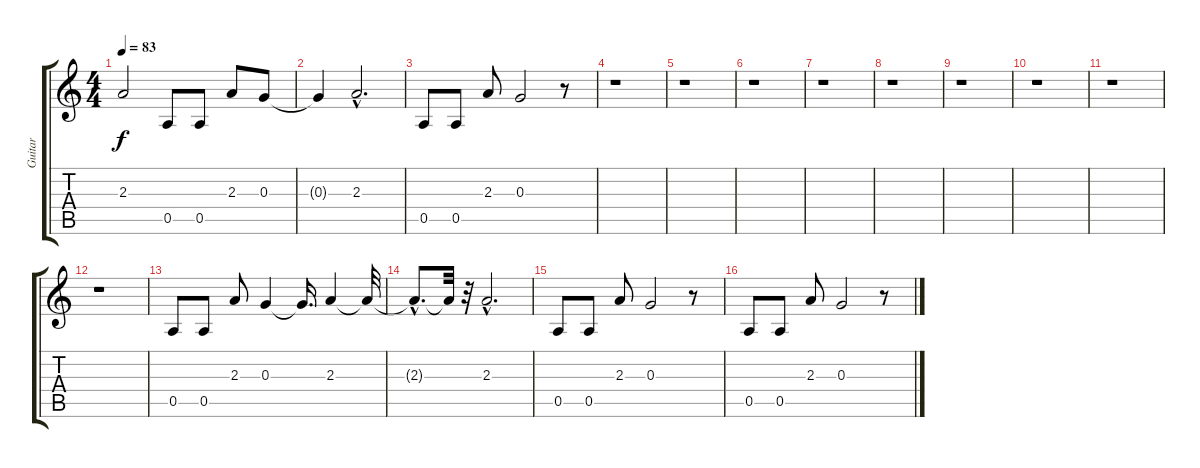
\track ("Guitar" "Guitar") {instrument acousticguitarsteel}
\staff {score tabs}
\tuning (E4 B3 G3 D3 A2 E2) {hide}
\ts (4 4)
\tempo 83
\clef g2
\ks c
2.3.2{dy f} 0.5.8 0.5.8 2.3.8 0.3.8 |
0.3{t}.4 2.3{hac}.2{d} |
0.5.8 0.5.8 2.3.8 0.3.2 r.8 |
r.1 |
r.1 |
r.1 |
r.1 |
r.1 |
r.1 |
r.1 |
r.1 |
r.1 |
0.5.8 0.5.8 2.3.8 0.3.4 0.3{t}.16{d} 2.3.4 2.3{t}.32 |
2.3{hac t}.8{d} 2.3{t}.32 r.32 2.3{hac}.2{d} |
0.5.8 0.5.8 2.3.8 0.3.2 r.8 |
0.5.8 0.5.8 2.3.8 0.3.2 r.8
